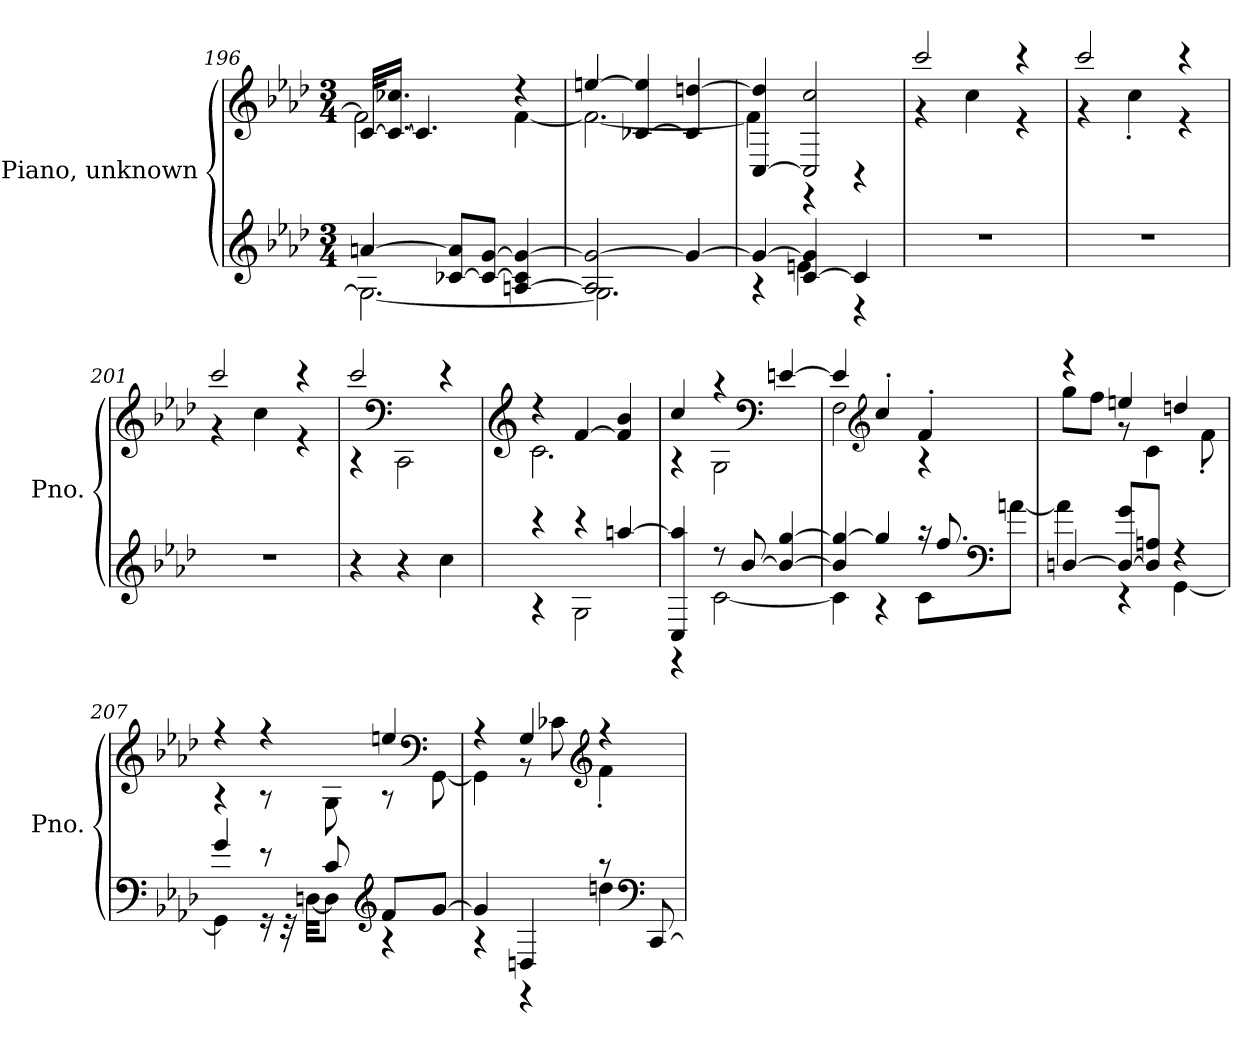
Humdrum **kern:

**kern	**kern
*part1	*part1
*staff2	*staff1
*I"Piano, unknown	*
*I'Pno.	*
!!LO:LB:g=z
*clefG2	*clefG2
*k[b-e-a-d-]	*k[b-e-a-d-]
*M3/4	*M3/4
=196	=196
*^	*^
[4an/	2.G\_	[32c/KLL	2f\]
.	.	16.c/_ 16.cc-X/JJ	.
.	.	4.c/]	.
[8c-X/ 8a/]L	.	.	.
8c-/_ [8g/J	.	.	.
[4An/ 4c-/] 4g/_	.	4r	[4f\
=197	=197	=197	=197
2A/] 2g/_	2.G\]	[4een/	2.f\_
.	.	[4c-X/ 4ee/]	.
4g/_	.	4c-/] [4ddn/	.
=198	=198	=198	=198
4g/_	4r	[4C/ 4dd/]	4f\]
[4c/ 4g/]	4en\	2C/] 2cc/	4r
4c/]	4r	.	4r
*v	*v	*	*
=199	=199	=199
2.r	2ccc/	4r
.	.	4cc\
.	4r	4r
=200	=200	=200
2.r	2ccc/	4r
.	.	4cc'\
.	4r	4r
=201	=201	=201
2.r	2ccc/	4r
.	.	4cc\
.	4r	4r
=202	=202	=202
4r	2ccc/	4r
*	*clefF4	*
4r	.	2CC\
4cc\	4r	.
!!LO:LB:g=z	!!
=203	=203	=203
*	*clefG2	*
*^	*	*
4r	4r	4r	2.c\
4r	2G\	[4f/	.
[4aan/	.	4f/] 4b-/	.
=204	=204	=204	=204
4C/ 4aa/]	4r	4cc/	4r
8r	[2c\	4r	2G\
[8b-/	.	.	.
*	*	*clefF4	*
4b-/_ [4gg/	.	[4en/	.
=205	=205	=205	=205
4b-/] 4gg/_	4c\]	4e/]	2F\
*	*	*clefG2	*
4gg/]	4r	4cc'/	.
16r	8c\L	4f'/	4r
8.ff/	.	.	.
*clefF4	*	*	*
.	[8an\J	.	.
=206	=206	=206	=206
[4Dn/	4a\]	4r	8gg\L
.	.	.	8ff\J
8D/_ 8g/L	4r	4een/	8r
8D/] 8An/J	.	.	4c\
4r	[4GG\	4ddn/	.
.	.	.	8f'\
!!LO:LB:g=z	!!
=207	=207	=207	=207
4g/	4GG\]	4r	4r
8r	16r	4r	8r
.	32r	.	.
.	[32Dn\KKL	.	.
8c/	8D\J]	.	8G\
*clefG2	*	*	*
8f/L	4r	4een/	8r
*	*	*clefF4	*
[8g/J	.	.	[8GG\
=208	=208	=208	=208
4g/]	4r	4r	4GG\]
4Dn/	4r	4G/	8r
.	.	.	8c-X\
*	*	*clefG2	*
8r	4ddn\	4r	4f'\
*clefF4	*	*	*
[8CC/	.	.	.
*v	*v	*	*
*	*v	*v
=	=
*-	*-
